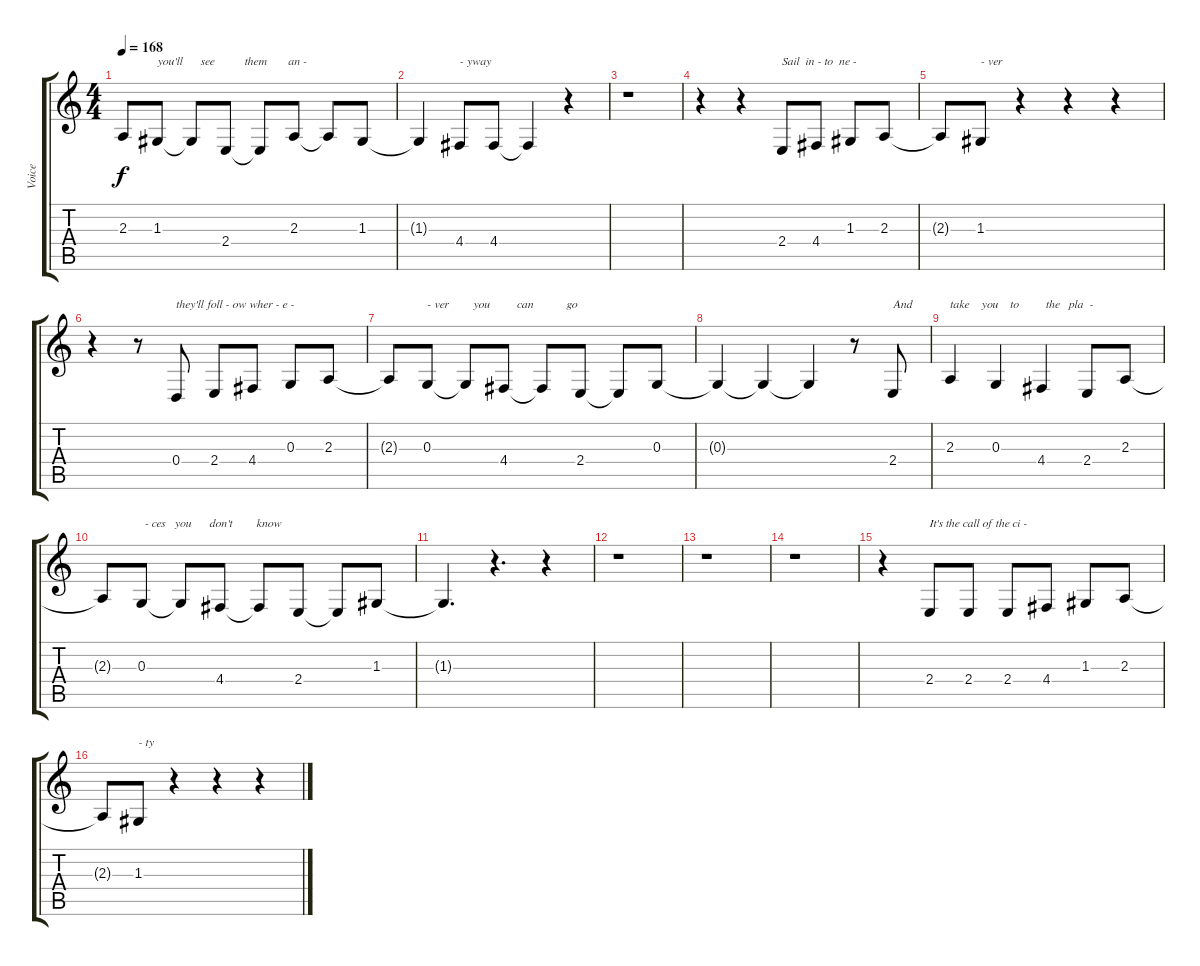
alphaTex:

\track ("Voice" "Voice") {instrument violin}
\staff {score tabs}
\tuning (E4 B3 G3 D3 A2 E2) {hide}
\ts (4 4)
\tempo 168
\clef g2
\ks c
2.3{t}.8{dy f} 1.3.8{txt "you'll      see          them       an -"} 1.3{t}.8 2.4.8 2.4{t}.8 2.3.8 2.3{t}.8 1.3.8 |
1.3{t}.4 4.4.8{txt "- yway"} 4.4.8 4.4{t}.4 r.4 |
r.1 |
r.4 r.4 2.4.8{txt "Sail  in - to  ne -"} 4.4.8 1.3.8 2.3.8 |
2.3{t}.8 1.3.8{txt "- ver"} r.4 r.4 r.4 |
r.4 r.8 0.4.8{txt "they'll foll - ow wher - e -"} 2.4.8 4.4.8 0.3.8 2.3.8 |
2.3{t}.8 0.3.8{txt "- ver        you         can           go"} 0.3{t}.8 4.4.8 4.4{t}.8 2.4.8 2.4{t}.8 0.3.8 |
0.3{t}.4 0.3{t}.4 0.3{t}.4 r.8 2.4.8{txt "And "} |
2.3.4{txt "take    you    to         the   pla  -"} 0.3.4 4.4.4 2.4.8 2.3.8 |
2.3{t}.8 0.3.8{txt " - ces   you      don't        know"} 0.3{t}.8 4.4.8 4.4{t}.8 2.4.8 2.4{t}.8 1.3.8 |
1.3{t}.4{d} r.4{d} r.4 |
r.1 |
r.1 |
r.1 |
r.4 2.4.8{txt "It's the call of the ci -"} 2.4.8 2.4.8 4.4.8 1.3.8 2.3.8 |
2.3{t}.8 1.3.8{txt "- ty"} r.4 r.4 r.4
